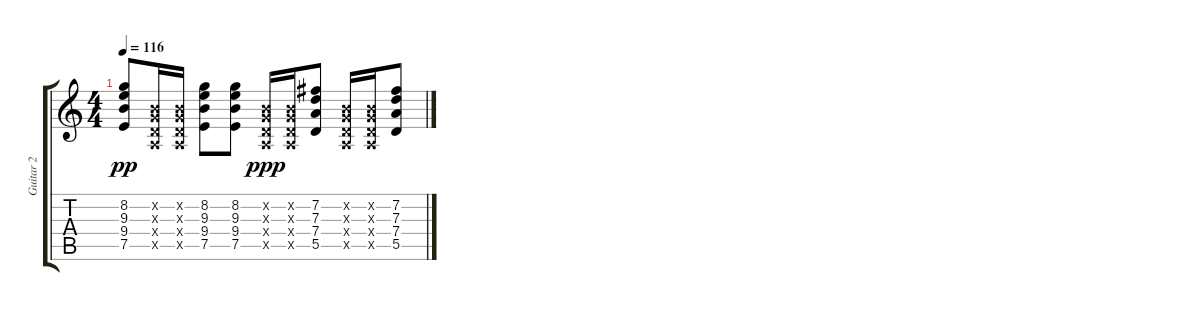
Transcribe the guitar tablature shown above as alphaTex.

\track ("Guitar 2" "Guitar 2") {instrument electricguitarjazz}
\staff {score tabs}
\tuning (E4 B3 G3 D3 A2 E2) {hide}
\ts (4 4)
\tempo 116
\clef g2
\ks c
(8.2 9.3 9.4 7.5).8{dy pp} (0.2{x} 0.3{x} 0.4{x} 0.5{x}).16 (0.2{x} 0.3{x} 0.4{x} 0.5{x}).16 (8.2 9.3 9.4 7.5).8 (8.2 9.3 9.4 7.5).8 (0.2{x} 0.3{x} 0.4{x} 0.5{x}).16{dy ppp} (0.2{x} 0.3{x} 0.4{x} 0.5{x}).16 (7.2 7.3 7.4 5.5).8 (0.2{x} 0.3{x} 0.4{x} 0.5{x}).16 (0.2{x} 0.3{x} 0.4{x} 0.5{x}).16 (7.2 7.3 7.4 5.5).8
